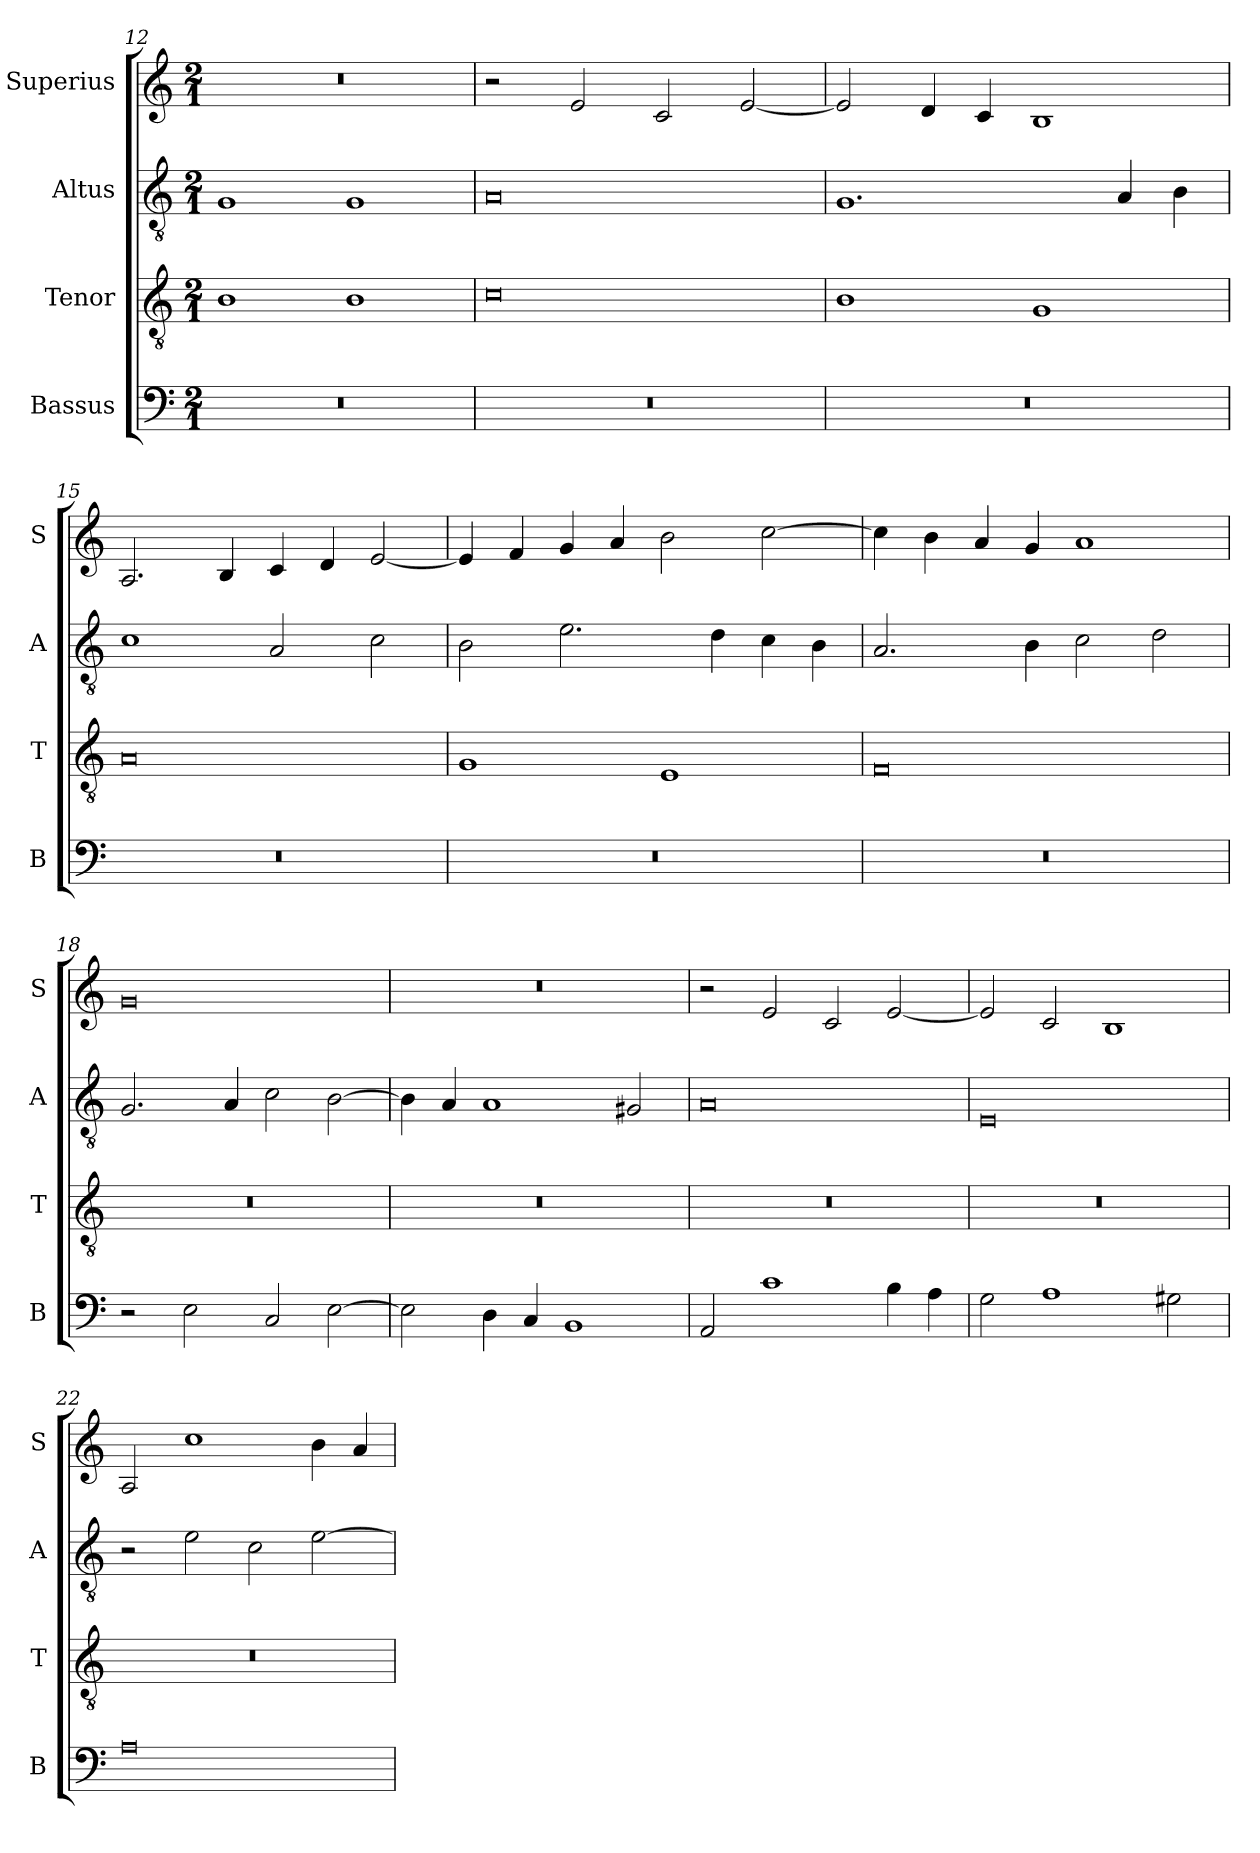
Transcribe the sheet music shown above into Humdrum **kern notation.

**kern	**kern	**kern	**kern
*part4	*part3	*part2	*part1
*staff4	*staff3	*staff2	*staff1
*I"Bassus	*I"Tenor	*I"Altus	*I"Superius
*I'B	*I'T	*I'A	*I'S
*clefF4	*clefGv2	*clefGv2	*clefG2
*k[]	*k[]	*k[]	*k[]
*M2/1	*M2/1	*M2/1	*M2/1
=12	=12	=12	=12
0r	1B	1G	0r
.	1B	1G	.
=13	=13	=13	=13
0r	0c	0A	2r
.	.	.	2e/
.	.	.	2c/
.	.	.	[2e/
=14	=14	=14	=14
0r	1B	1.G	2e/]
.	.	.	4d/
.	.	.	4c/
.	1G	.	1B
.	.	4A/	.
.	.	4B\	.
=15	=15	=15	=15
0r	0A	1c	2.A/
.	.	.	4B/
.	.	2A/	4c/
.	.	.	4d/
.	.	2c\	[2e/
=16	=16	=16	=16
0r	1G	2B\	4e/]
.	.	.	4f/
.	.	2.e\	4g/
.	.	.	4a/
.	1E	.	2b\
.	.	4d\	.
.	.	4c\	[2cc\
.	.	4B\	.
=17	=17	=17	=17
0r	0F	2.A/	4cc\]
.	.	.	4b\
.	.	.	4a/
.	.	4B\	4g/
.	.	2c\	1a
.	.	2d\	.
=18	=18	=18	=18
2r	0r	2.G/	0g
2E\	.	.	.
.	.	4A/	.
2C/	.	2c\	.
[2E\	.	[2B\	.
=19	=19	=19	=19
2E\]	0r	4B\]	0r
.	.	4A/	.
4D\	.	1A	.
4C/	.	.	.
1BB	.	.	.
.	.	2G#X/	.
=20	=20	=20	=20
2AA/	0r	0A	2r
1c	.	.	2e/
.	.	.	2c/
4B\	.	.	[2e/
4A\	.	.	.
=21	=21	=21	=21
2G\	0r	0E	2e/]
1A	.	.	2c/
.	.	.	1B
2G#X\	.	.	.
=22	=22	=22	=22
0A	0r	2r	2A/
.	.	2e\	1cc
.	.	2c\	.
.	.	[2e\	4b\
.	.	.	4a/
=	=	=	=
*-	*-	*-	*-
